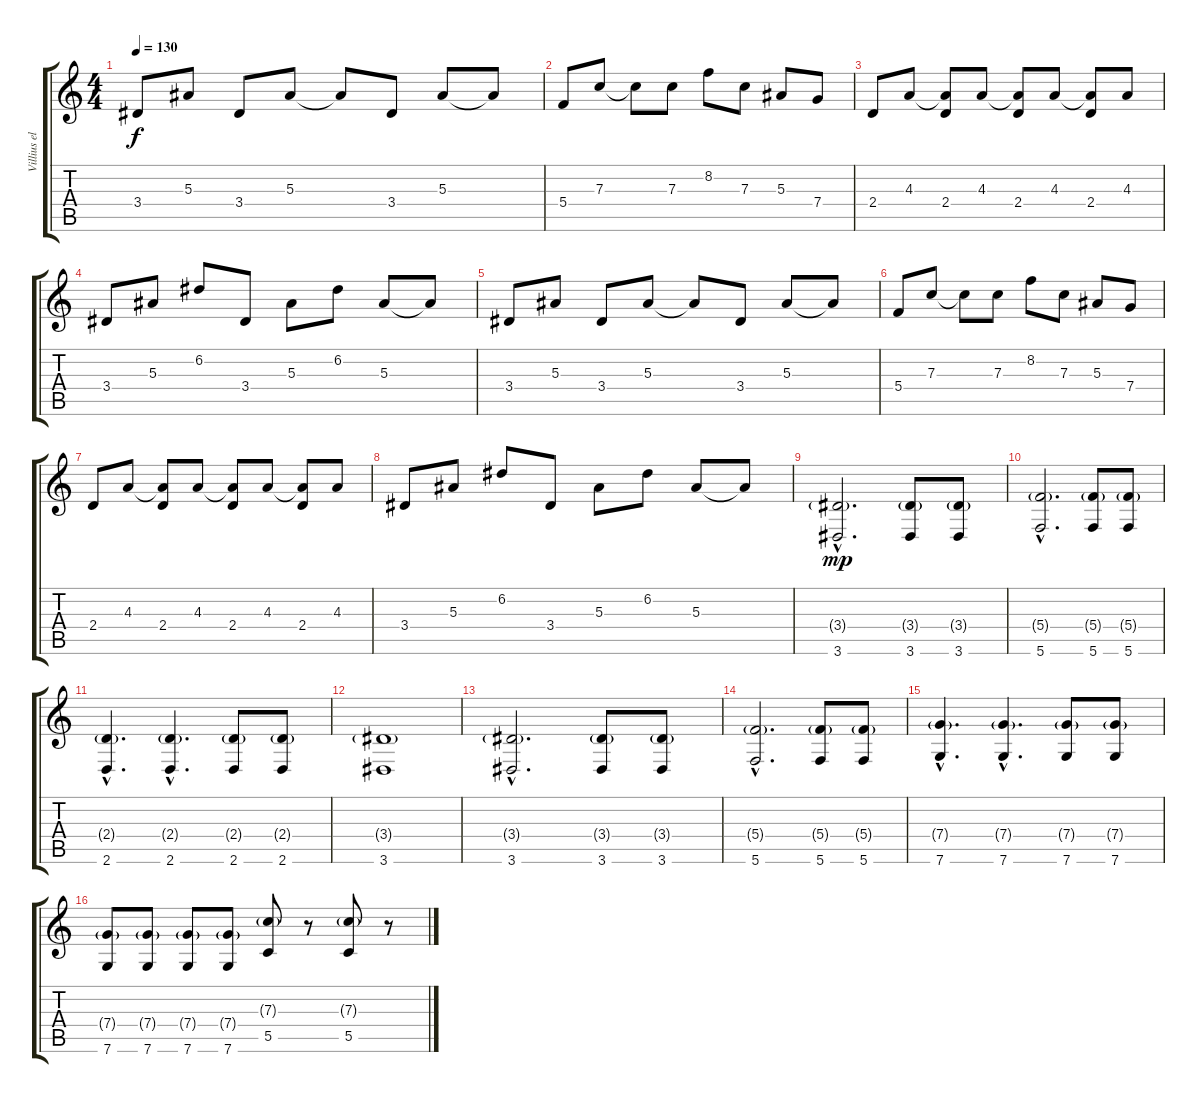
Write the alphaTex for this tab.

\track ("Villius el. Cl." "Villius el") {instrument electricguitarjazz}
\staff {score tabs}
\tuning (D4 A3 F3 C3 G2 C2) {hide}
\ts (4 4)
\tempo 130
\clef g2
\ks c
3.4.8{dy f} 5.3.8 3.4.8 5.3.8 5.3{t}.8 3.4.8 5.3.8 5.3{t}.8 |
5.4.8 7.3.8 7.3{t}.8 7.3.8 8.2.8 7.3.8 5.3.8 7.4.8 |
2.4.8 4.3.8 (4.3{t} 2.4).8 4.3.8 (4.3{t} 2.4).8 4.3.8 (4.3{t} 2.4).8 4.3.8 |
3.4.8 5.3.8 6.2.8 3.4.8 5.3.8 6.2.8 5.3.8 5.3{t}.8 |
3.4.8 5.3.8 3.4.8 5.3.8 5.3{t}.8 3.4.8 5.3.8 5.3{t}.8 |
5.4.8 7.3.8 7.3{t}.8 7.3.8 8.2.8 7.3.8 5.3.8 7.4.8 |
2.4.8 4.3.8 (4.3{t} 2.4).8 4.3.8 (4.3{t} 2.4).8 4.3.8 (4.3{t} 2.4).8 4.3.8 |
3.4.8 5.3.8 6.2.8 3.4.8 5.3.8 6.2.8 5.3.8 5.3{t}.8 |
(3.4{g hac} 3.6{hac}).2{d dy mp volume 16 instrument distortionguitar} (3.4{g} 3.6).8 (3.4{g} 3.6).8 |
(5.4{g hac} 5.6{hac}).2{d} (5.4{g} 5.6).8 (5.4{g} 5.6).8 |
(2.4{g hac} 2.6{hac}).4{d} (2.4{g hac} 2.6{hac}).4{d} (2.4{g} 2.6).8 (2.4{g} 2.6).8 |
(3.4{g} 3.6).1 |
(3.4{g hac} 3.6{hac}).2{d volume 16 instrument distortionguitar} (3.4{g} 3.6).8 (3.4{g} 3.6).8 |
(5.4{g hac} 5.6{hac}).2{d} (5.4{g} 5.6).8 (5.4{g} 5.6).8 |
(7.4{g hac} 7.6{hac}).4{d} (7.4{g hac} 7.6{hac}).4{d} (7.4{g} 7.6).8 (7.4{g} 7.6).8 |
(7.4{g} 7.6).8 (7.4{g} 7.6).8 (7.4{g} 7.6).8 (7.4{g} 7.6).8 (7.3{g} 5.5).8 r.8 (7.3{g} 5.5).8 r.8
